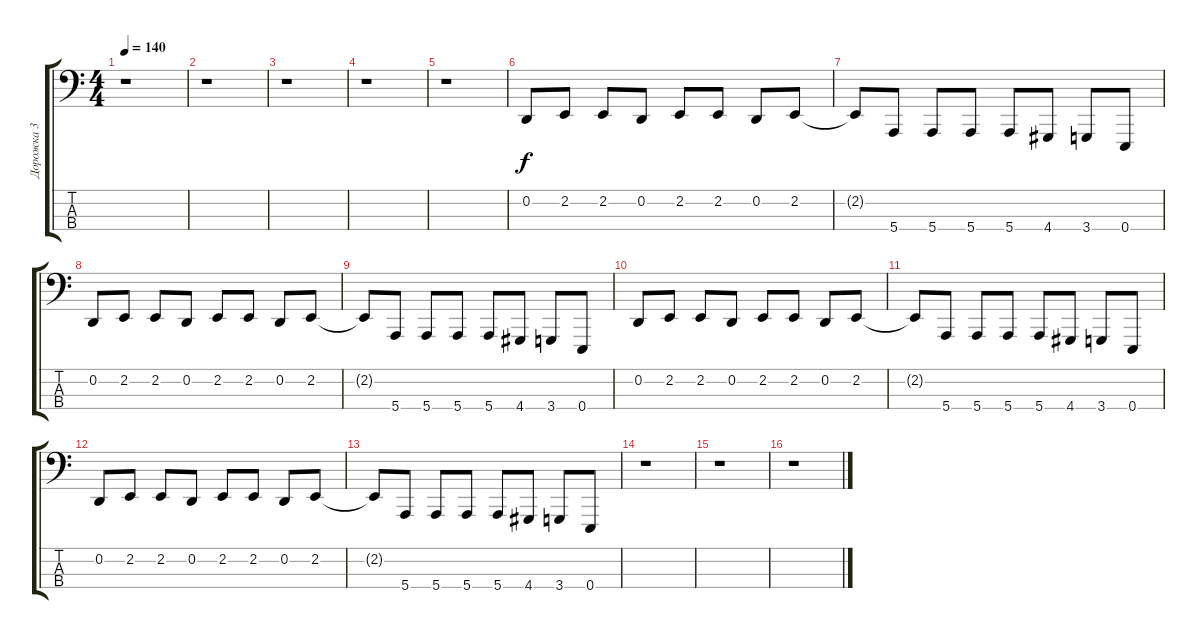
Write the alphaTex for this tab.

\track ("Дорожка 3" "Дорожка 3") {instrument lead2sawtooth}
\staff {score tabs}
\tuning (G2 D2 A1 E1) {hide}
\ts (4 4)
\tempo 140
\clef f4
\ks c
r.1{dy f instrument lead2sawtooth} |
r.1 |
r.1 |
r.1 |
r.1 |
0.2.8 2.2.8 2.2.8 0.2.8 2.2.8 2.2.8 0.2.8 2.2.8 |
2.2{t}.8 5.4.8 5.4.8 5.4.8 5.4.8 4.4.8 3.4.8 0.4.8 |
0.2.8 2.2.8 2.2.8 0.2.8 2.2.8 2.2.8 0.2.8 2.2.8 |
2.2{t}.8 5.4.8 5.4.8 5.4.8 5.4.8 4.4.8 3.4.8 0.4.8 |
0.2.8 2.2.8 2.2.8 0.2.8 2.2.8 2.2.8 0.2.8 2.2.8 |
2.2{t}.8 5.4.8 5.4.8 5.4.8 5.4.8 4.4.8 3.4.8 0.4.8 |
0.2.8 2.2.8 2.2.8 0.2.8 2.2.8 2.2.8 0.2.8 2.2.8 |
2.2{t}.8 5.4.8 5.4.8 5.4.8 5.4.8 4.4.8 3.4.8 0.4.8 |
r.1 |
r.1 |
r.1
